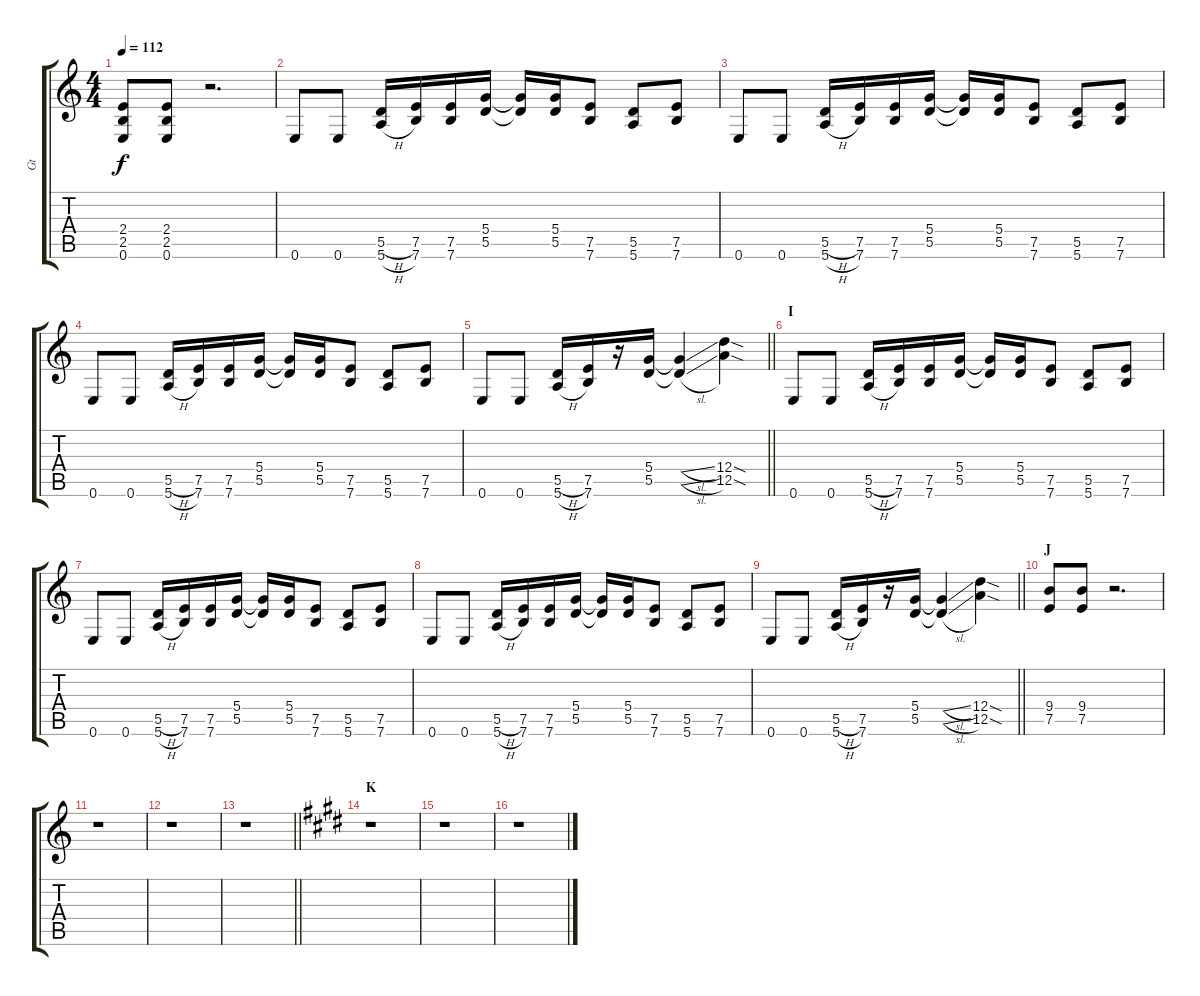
\track ("Gt" "Gt") {instrument overdrivenguitar}
\staff {score tabs}
\tuning (E4 B3 G3 D3 A2 E2) {hide}
\ts (4 4)
\tempo 112
\clef g2
\ks c
(2.4 2.5 0.6).8{dy f} (2.4 2.5 0.6).8 r.2{d} |
0.6.8 0.6.8 (5.5{h} 5.6{h}).16 (7.5 7.6).16 (7.5 7.6).16 (5.4 5.5).16 (5.4{t} 5.5{t}).16 (5.4 5.5).16 (7.5 7.6).8 (5.5 5.6).8 (7.5 7.6).8 |
0.6.8 0.6.8 (5.5{h} 5.6{h}).16 (7.5 7.6).16 (7.5 7.6).16 (5.4 5.5).16 (5.4{t} 5.5{t}).16 (5.4 5.5).16 (7.5 7.6).8 (5.5 5.6).8 (7.5 7.6).8 |
0.6.8 0.6.8 (5.5{h} 5.6{h}).16 (7.5 7.6).16 (7.5 7.6).16 (5.4 5.5).16 (5.4{t} 5.5{t}).16 (5.4 5.5).16 (7.5 7.6).8 (5.5 5.6).8 (7.5 7.6).8 |
\barLineRight lightlight
0.6.8 0.6.8 (5.5{h} 5.6{h}).16 (7.5 7.6).16 r.16 (5.4 5.5).16 (5.4{sl t} 5.5{sl t}).4 (12.4{sod} 12.5{sod}).4 |
\section ("" "I")
0.6.8 0.6.8 (5.5{h} 5.6{h}).16 (7.5 7.6).16 (7.5 7.6).16 (5.4 5.5).16 (5.4{t} 5.5{t}).16 (5.4 5.5).16 (7.5 7.6).8 (5.5 5.6).8 (7.5 7.6).8 |
0.6.8 0.6.8 (5.5{h} 5.6{h}).16 (7.5 7.6).16 (7.5 7.6).16 (5.4 5.5).16 (5.4{t} 5.5{t}).16 (5.4 5.5).16 (7.5 7.6).8 (5.5 5.6).8 (7.5 7.6).8 |
0.6.8 0.6.8 (5.5{h} 5.6{h}).16 (7.5 7.6).16 (7.5 7.6).16 (5.4 5.5).16 (5.4{t} 5.5{t}).16 (5.4 5.5).16 (7.5 7.6).8 (5.5 5.6).8 (7.5 7.6).8 |
\barLineRight lightlight
0.6.8 0.6.8 (5.5{h} 5.6{h}).16 (7.5 7.6).16 r.16 (5.4 5.5).16 (5.4{sl t} 5.5{sl t}).4 (12.4{sod} 12.5{sod}).4 |
\section ("" "J")
(9.4 7.5).8 (9.4 7.5).8 r.2{d} |
r.1 |
r.1 |
\barLineRight lightlight
r.1 |
\section ("" "K")
\ks e
r.1 |
r.1 |
r.1
